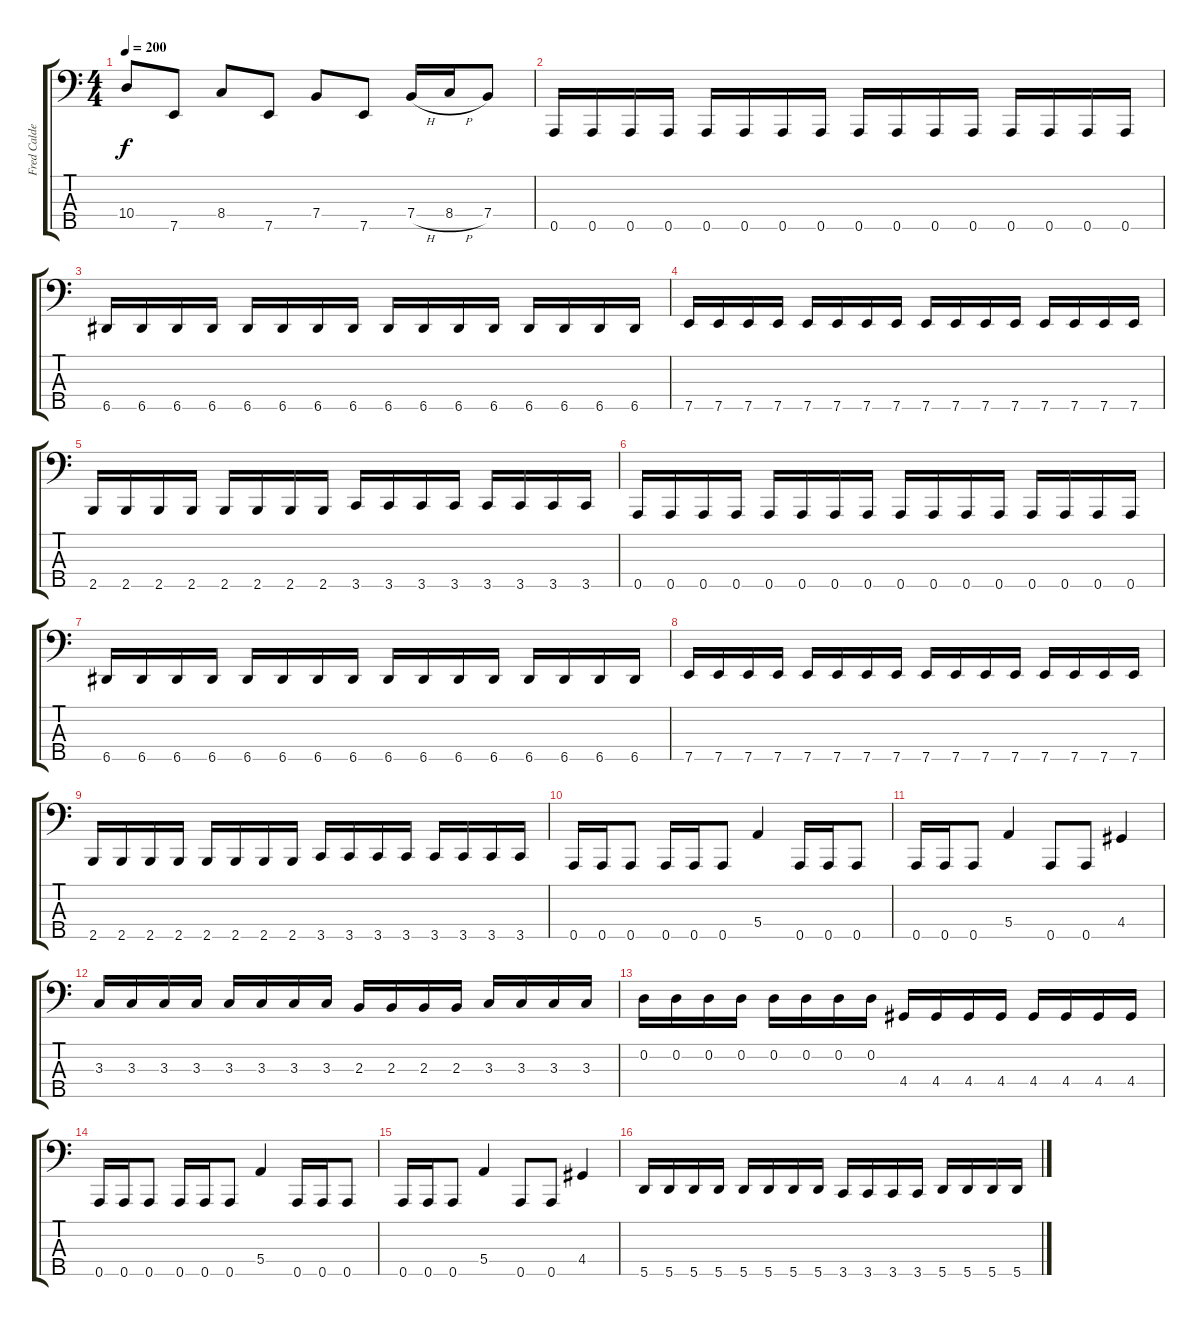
\track ("Fred Calderon" "Fred Calde") {instrument electricbasspick}
\staff {score tabs}
\tuning (G2 D2 A1 E1 A0) {hide}
\ts (4 4)
\tempo 200
\clef f4
\ks c
10.4.8{dy f} 7.5.8 8.4.8 7.5.8 7.4.8 7.5.8 7.4{h}.16 8.4{h}.16 7.4.8 |
0.5.16 0.5.16 0.5.16 0.5.16 0.5.16 0.5.16 0.5.16 0.5.16 0.5.16 0.5.16 0.5.16 0.5.16 0.5.16 0.5.16 0.5.16 0.5.16 |
6.5.16 6.5.16 6.5.16 6.5.16 6.5.16 6.5.16 6.5.16 6.5.16 6.5.16 6.5.16 6.5.16 6.5.16 6.5.16 6.5.16 6.5.16 6.5.16 |
7.5.16 7.5.16 7.5.16 7.5.16 7.5.16 7.5.16 7.5.16 7.5.16 7.5.16 7.5.16 7.5.16 7.5.16 7.5.16 7.5.16 7.5.16 7.5.16 |
2.5.16 2.5.16 2.5.16 2.5.16 2.5.16 2.5.16 2.5.16 2.5.16 3.5.16 3.5.16 3.5.16 3.5.16 3.5.16 3.5.16 3.5.16 3.5.16 |
0.5.16 0.5.16 0.5.16 0.5.16 0.5.16 0.5.16 0.5.16 0.5.16 0.5.16 0.5.16 0.5.16 0.5.16 0.5.16 0.5.16 0.5.16 0.5.16 |
6.5.16 6.5.16 6.5.16 6.5.16 6.5.16 6.5.16 6.5.16 6.5.16 6.5.16 6.5.16 6.5.16 6.5.16 6.5.16 6.5.16 6.5.16 6.5.16 |
7.5.16 7.5.16 7.5.16 7.5.16 7.5.16 7.5.16 7.5.16 7.5.16 7.5.16 7.5.16 7.5.16 7.5.16 7.5.16 7.5.16 7.5.16 7.5.16 |
2.5.16 2.5.16 2.5.16 2.5.16 2.5.16 2.5.16 2.5.16 2.5.16 3.5.16 3.5.16 3.5.16 3.5.16 3.5.16 3.5.16 3.5.16 3.5.16 |
0.5.16 0.5.16 0.5.8 0.5.16 0.5.16 0.5.8 5.4.4 0.5.16 0.5.16 0.5.8 |
0.5.16 0.5.16 0.5.8 5.4.4 0.5.8 0.5.8 4.4.4 |
3.3.16 3.3.16 3.3.16 3.3.16 3.3.16 3.3.16 3.3.16 3.3.16 2.3.16 2.3.16 2.3.16 2.3.16 3.3.16 3.3.16 3.3.16 3.3.16 |
0.2.16 0.2.16 0.2.16 0.2.16 0.2.16 0.2.16 0.2.16 0.2.16 4.4.16 4.4.16 4.4.16 4.4.16 4.4.16 4.4.16 4.4.16 4.4.16 |
0.5.16 0.5.16 0.5.8 0.5.16 0.5.16 0.5.8 5.4.4 0.5.16 0.5.16 0.5.8 |
0.5.16 0.5.16 0.5.8 5.4.4 0.5.8 0.5.8 4.4.4 |
5.5.16 5.5.16 5.5.16 5.5.16 5.5.16 5.5.16 5.5.16 5.5.16 3.5.16 3.5.16 3.5.16 3.5.16 5.5.16 5.5.16 5.5.16 5.5.16
